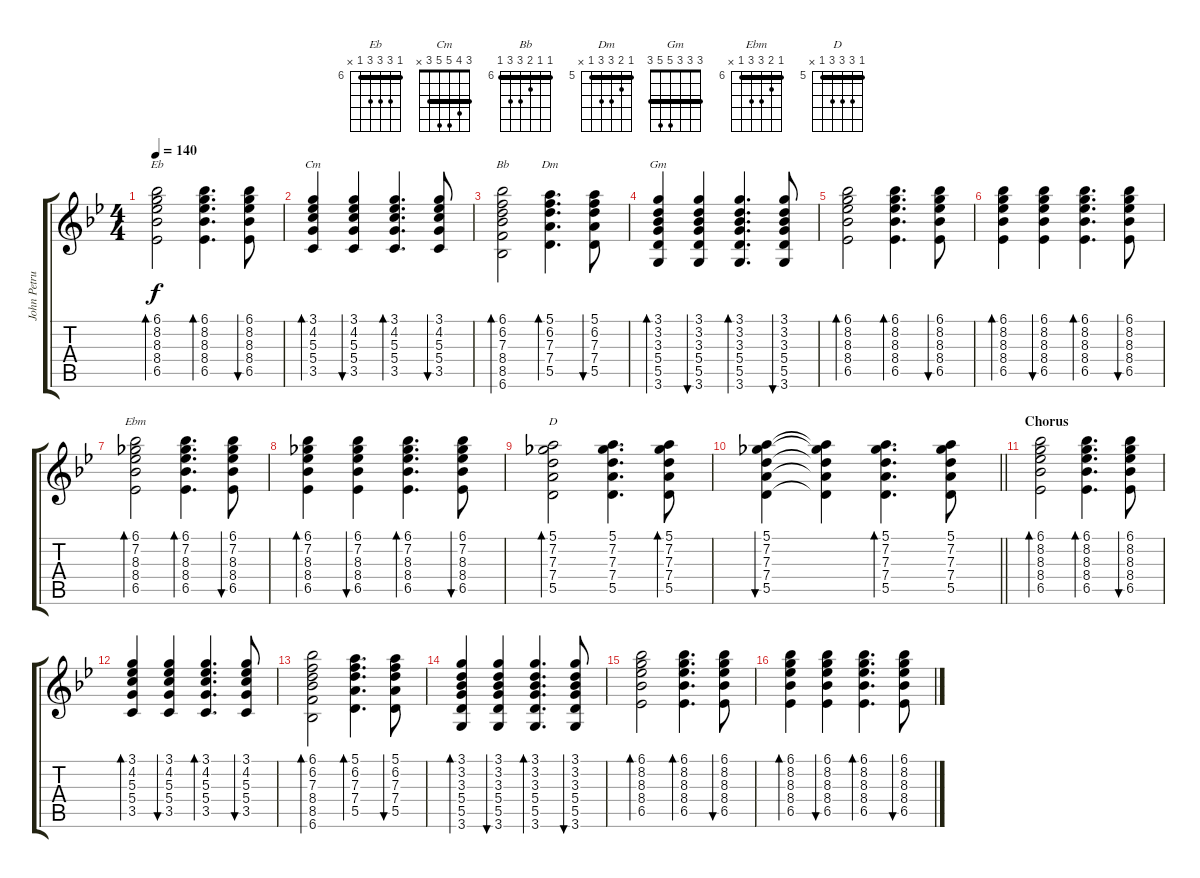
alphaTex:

\track ("John Petrucci" "John Petru") {instrument acousticguitarsteel}
\staff {score tabs}
\tuning (E4 B3 G3 D3 A2 E2) {hide}
\chord ("Eb" 6 8 8 8 6 x) {firstfret 6 barre 6}
\chord ("Cm" 3 4 5 5 3 x) {barre 3}
\chord ("Bb" 6 6 7 8 8 6) {firstfret 6 barre 6}
\chord ("Dm" 5 6 7 7 5 x) {firstfret 5 barre 5}
\chord ("Gm" 3 3 3 5 5 3) {barre 3}
\chord ("Ebm" 6 7 8 8 6 x) {firstfret 6 barre 6}
\chord ("D" 5 7 7 7 5 x) {firstfret 5 barre 5}
\ts (4 4)
\tempo 140
\clef g2
\ks bb
(6.1 8.2 8.3 8.4 6.5).2{bd 60 ch "Eb" dy f} (6.1 8.2 8.3 8.4 6.5).4{d bd 60} (6.1 8.2 8.3 8.4 6.5).8{bu 60} |
(3.1 4.2 5.3 5.4 3.5).4{bd 60 ch "Cm"} (3.1 4.2 5.3 5.4 3.5).4{bu 60} (3.1 4.2 5.3 5.4 3.5).4{d bd 60} (3.1 4.2 5.3 5.4 3.5).8{bu 60} |
(6.1 6.2 7.3 8.4 8.5 6.6).2{bd 60 ch "Bb"} (5.1 6.2 7.3 7.4 5.5).4{d bd 60 ch "Dm"} (5.1 6.2 7.3 7.4 5.5).8{bu 60} |
(3.1 3.2 3.3 5.4 5.5 3.6).4{bd 60 ch "Gm"} (3.1 3.2 3.3 5.4 5.5 3.6).4{bu 60} (3.1 3.2 3.3 5.4 5.5 3.6).4{d bd 60} (3.1 3.2 3.3 5.4 5.5 3.6).8{bu 60} |
(6.1 8.2 8.3 8.4 6.5).2{bd 60} (6.1 8.2 8.3 8.4 6.5).4{d bd 60} (6.1 8.2 8.3 8.4 6.5).8{bu 60} |
(6.1 8.2 8.3 8.4 6.5).4{bd 60} (6.1 8.2 8.3 8.4 6.5).4{bu 60} (6.1 8.2 8.3 8.4 6.5).4{d bd 60} (6.1 8.2 8.3 8.4 6.5).8{bu 60} |
(6.1 7.2 8.3 8.4 6.5).2{bd 60 ch "Ebm"} (6.1 7.2 8.3 8.4 6.5).4{d bd 60} (6.1 7.2 8.3 8.4 6.5).8{bu 60} |
(6.1 7.2 8.3 8.4 6.5).4{bd 60} (6.1 7.2 8.3 8.4 6.5).4{bu 60} (6.1 7.2 8.3 8.4 6.5).4{d bd 60} (6.1 7.2 8.3 8.4 6.5).8{bu 60} |
(5.1 7.2 7.3 7.4 5.5).2{bd 120 ch "D"} (5.1 7.2 7.3 7.4 5.5).4{d} (5.1 7.2 7.3 7.4 5.5).8{bd 60} |
\barLineRight lightlight
(5.1 7.2 7.3 7.4 5.5).4{bu 60} (5.1{t} 7.2{t} 7.3{t} 7.4{t} 5.5{t}).4 (5.1 7.2 7.3 7.4 5.5).4{d bd 60} (5.1 7.2 7.3 7.4 5.5).8 |
\section ("" "Chorus")
(6.1 8.2 8.3 8.4 6.5).2{bd 60} (6.1 8.2 8.3 8.4 6.5).4{d bd 60} (6.1 8.2 8.3 8.4 6.5).8{bu 60} |
(3.1 4.2 5.3 5.4 3.5).4{bd 60} (3.1 4.2 5.3 5.4 3.5).4{bu 60} (3.1 4.2 5.3 5.4 3.5).4{d bd 60} (3.1 4.2 5.3 5.4 3.5).8{bu 60} |
(6.1 6.2 7.3 8.4 8.5 6.6).2{bd 60} (5.1 6.2 7.3 7.4 5.5).4{d bd 60} (5.1 6.2 7.3 7.4 5.5).8{bu 60} |
(3.1 3.2 3.3 5.4 5.5 3.6).4{bd 60} (3.1 3.2 3.3 5.4 5.5 3.6).4{bu 60} (3.1 3.2 3.3 5.4 5.5 3.6).4{d bd 60} (3.1 3.2 3.3 5.4 5.5 3.6).8{bu 60} |
(6.1 8.2 8.3 8.4 6.5).2{bd 60} (6.1 8.2 8.3 8.4 6.5).4{d bd 60} (6.1 8.2 8.3 8.4 6.5).8{bu 60} |
(6.1 8.2 8.3 8.4 6.5).4{bd 60} (6.1 8.2 8.3 8.4 6.5).4{bu 60} (6.1 8.2 8.3 8.4 6.5).4{d bd 60} (6.1 8.2 8.3 8.4 6.5).8{bu 60}
